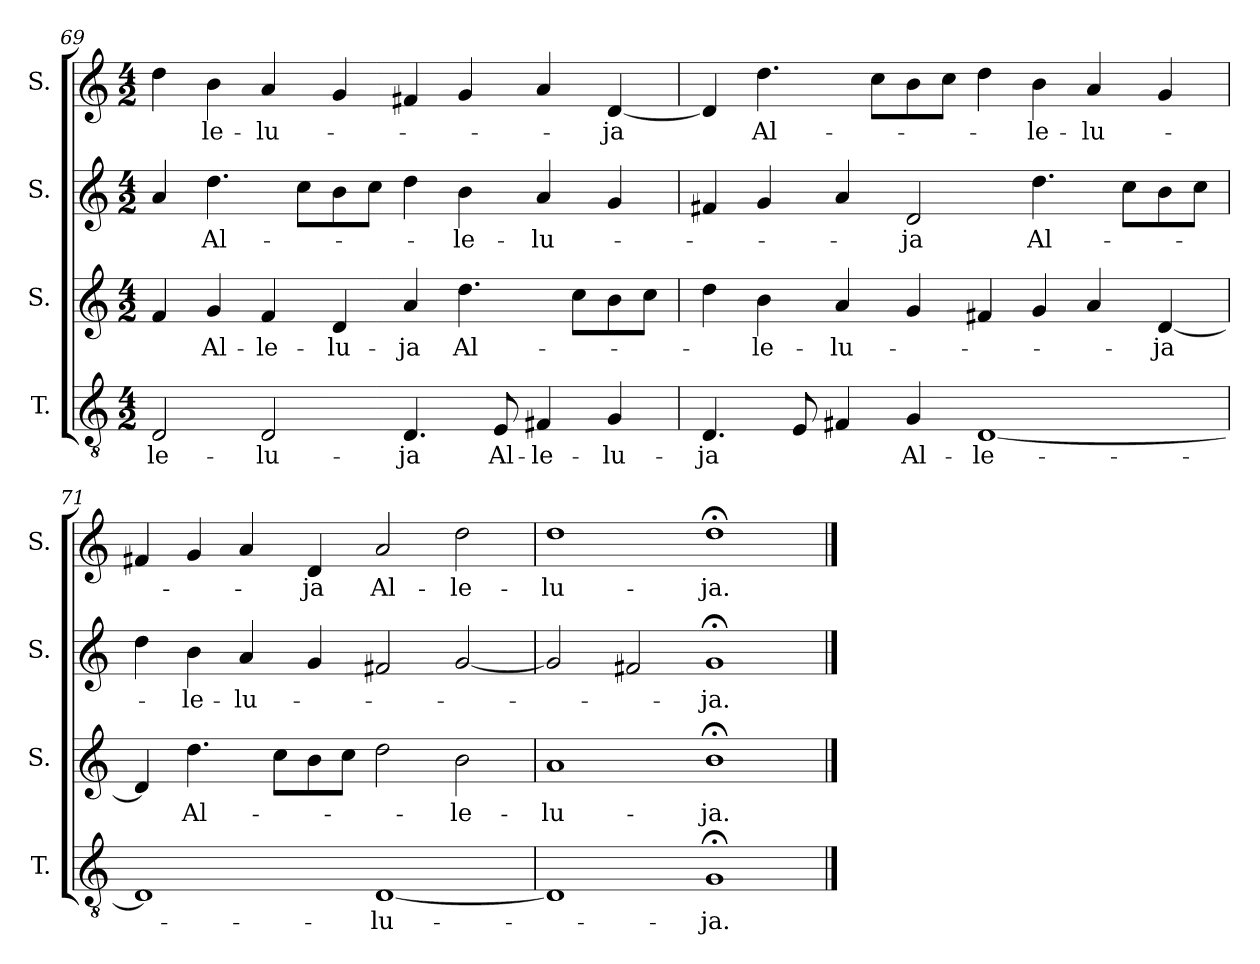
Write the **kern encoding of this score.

**kern	**text	**kern	**text	**kern	**text	**kern	**text
*part4	*part4	*part3	*part3	*part2	*part2	*part1	*part1
*staff4	*staff4	*staff3	*staff3	*staff2	*staff2	*staff1	*staff1
*I"T.	*	*I"S.	*	*I"S.	*	*I"S.	*
*I'T.	*	*I'S.	*	*I'S.	*	*I'S.	*
*clefGv2	*	*clefG2	*	*clefG2	*	*clefG2	*
*k[]	*	*k[]	*	*k[]	*	*k[]	*
*C:	*	*C:	*	*C:	*	*C:	*
*M4/2	*	*M4/2	*	*M4/2	*	*M4/2	*
=69	=69	=69	=69	=69	=69	=69	=69
!	!LO:LY:b:color=#000000	!	!	!	!	!	!
2Di/	-le-	4fi/	.	4ai/	.	4ddi\	.
!	!	!	!LO:LY:b:color=#000000	!	!	!	!
!	!	!	!	!	!LO:LY:b:color=#000000	!	!
!	!	!	!	!	!	!	!LO:LY:b:color=#000000
.	.	4gi/	Al-	4.ddi\	Al-	4bi\	-le-
!	!LO:LY:b:color=#000000	!	!	!	!	!	!
!	!	!	!LO:LY:b:color=#000000	!	!	!	!
!	!	!	!	!	!	!	!LO:LY:b:color=#000000
2Di/	-lu-	4fi/	-le-	.	.	4ai/	-lu-
.	.	.	.	8cci\L	.	.	.
!	!	!	!LO:LY:b:color=#000000	!	!	!	!
.	.	4di/	-lu-	8bi\	.	4gi/	.
.	.	.	.	8cci\J	.	.	.
!	!LO:LY:b:color=#000000	!	!	!	!	!	!
!	!	!	!LO:LY:b:color=#000000	!	!	!	!
4.Di/	-ja	4ai/	-ja	4ddi\	.	4f#Xi/	.
!	!	!	!LO:LY:b:color=#000000	!	!	!	!
!	!	!	!	!	!LO:LY:b:color=#000000	!	!
.	.	4.ddi\	Al-	4bi\	-le-	4gi/	.
!	!LO:LY:b:color=#000000	!	!	!	!	!	!
8Ei/	Al-	.	.	.	.	.	.
!	!LO:LY:b:color=#000000	!	!	!	!	!	!
!	!	!	!	!	!LO:LY:b:color=#000000	!	!
4F#Xi/	-le-	.	.	4ai/	-lu-	4ai/	.
.	.	8cci\L	.	.	.	.	.
!	!LO:LY:b:color=#000000	!	!	!	!	!	!
!	!	!	!	!	!	!	!LO:LY:b:color=#000000
4Gi/	-lu-	8bi\	.	4gi/	.	[<4di/	-ja
.	.	8cci\J	.	.	.	.	.
!!LO:LB:g=z
=70	=70	=70	=70	=70	=70	=70	=70
!	!LO:LY:b:color=#000000	!	!	!	!	!	!
4.Di/	-ja	4ddi\	.	4f#Xi/	.	4di/]	.
!	!	!	!LO:LY:b:color=#000000	!	!	!	!
!	!	!	!	!	!	!	!LO:LY:b:color=#000000
.	.	4bi\	-le-	4gi/	.	4.ddi\	Al-
8Ei/	.	.	.	.	.	.	.
!	!	!	!LO:LY:b:color=#000000	!	!	!	!
4F#Xi/	.	4ai/	-lu-	4ai/	.	.	.
.	.	.	.	.	.	8cci\L	.
!	!LO:LY:b:color=#000000	!	!	!	!	!	!
!	!	!	!	!	!LO:LY:b:color=#000000	!	!
4Gi/	Al-	4gi/	.	2di/	-ja	8bi\	.
.	.	.	.	.	.	8cci\J	.
!	!LO:LY:b:color=#000000	!	!	!	!	!	!
[<1Di	-le-	4f#Xi/	.	.	.	4ddi\	.
!	!	!	!	!	!LO:LY:b:color=#000000	!	!
!	!	!	!	!	!	!	!LO:LY:b:color=#000000
.	.	4gi/	.	4.ddi\	Al-	4bi\	-le-
!	!	!	!	!	!	!	!LO:LY:b:color=#000000
.	.	4ai/	.	.	.	4ai/	-lu-
.	.	.	.	8cci\L	.	.	.
!	!	!	!LO:LY:b:color=#000000	!	!	!	!
.	.	[<4di/	-ja	8bi\	.	4gi/	.
.	.	.	.	8cci\J	.	.	.
=71	=71	=71	=71	=71	=71	=71	=71
1Di]	.	4di/]	.	4ddi\	.	4f#Xi/	.
!	!	!	!LO:LY:b:color=#000000	!	!	!	!
!	!	!	!	!	!LO:LY:b:color=#000000	!	!
.	.	4.ddi\	Al-	4bi\	-le-	4gi/	.
!	!	!	!	!	!LO:LY:b:color=#000000	!	!
.	.	.	.	4ai/	-lu-	4ai/	.
.	.	8cci\L	.	.	.	.	.
!	!	!	!	!	!	!	!LO:LY:b:color=#000000
.	.	8bi\	.	4gi/	.	4di/	-ja
.	.	8cci\J	.	.	.	.	.
!	!LO:LY:b:color=#000000	!	!	!	!	!	!
!	!	!	!	!	!	!	!LO:LY:b:color=#000000
[<1Di	-lu-	2ddi\	.	2f#Xi/	.	2ai/	Al-
!	!	!	!LO:LY:b:color=#000000	!	!	!	!
!	!	!	!	!	!	!	!LO:LY:b:color=#000000
.	.	2bi\	-le-	[<2gi/	.	2ddi\	-le-
=72	=72	=72	=72	=72	=72	=72	=72
!	!	!	!LO:LY:b:color=#000000	!	!	!	!
!	!	!	!	!	!	!	!LO:LY:b:color=#000000
1Di]	.	1ai	-lu-	2gi/]	.	1ddi	-lu-
.	.	.	.	2f#Xi/	.	.	.
!	!LO:LY:b:color=#000000	!	!	!	!	!	!
!	!	!	!LO:LY:b:color=#000000	!	!	!	!
!	!	!	!	!	!LO:LY:b:color=#000000	!	!
!	!	!	!	!	!	!	!LO:LY:b:color=#000000
1G;i	-ja.	1b;i	-ja.	1g;i	-ja.	1dd;i	-ja.
==	==	==	==	==	==	==	==
*-	*-	*-	*-	*-	*-	*-	*-
